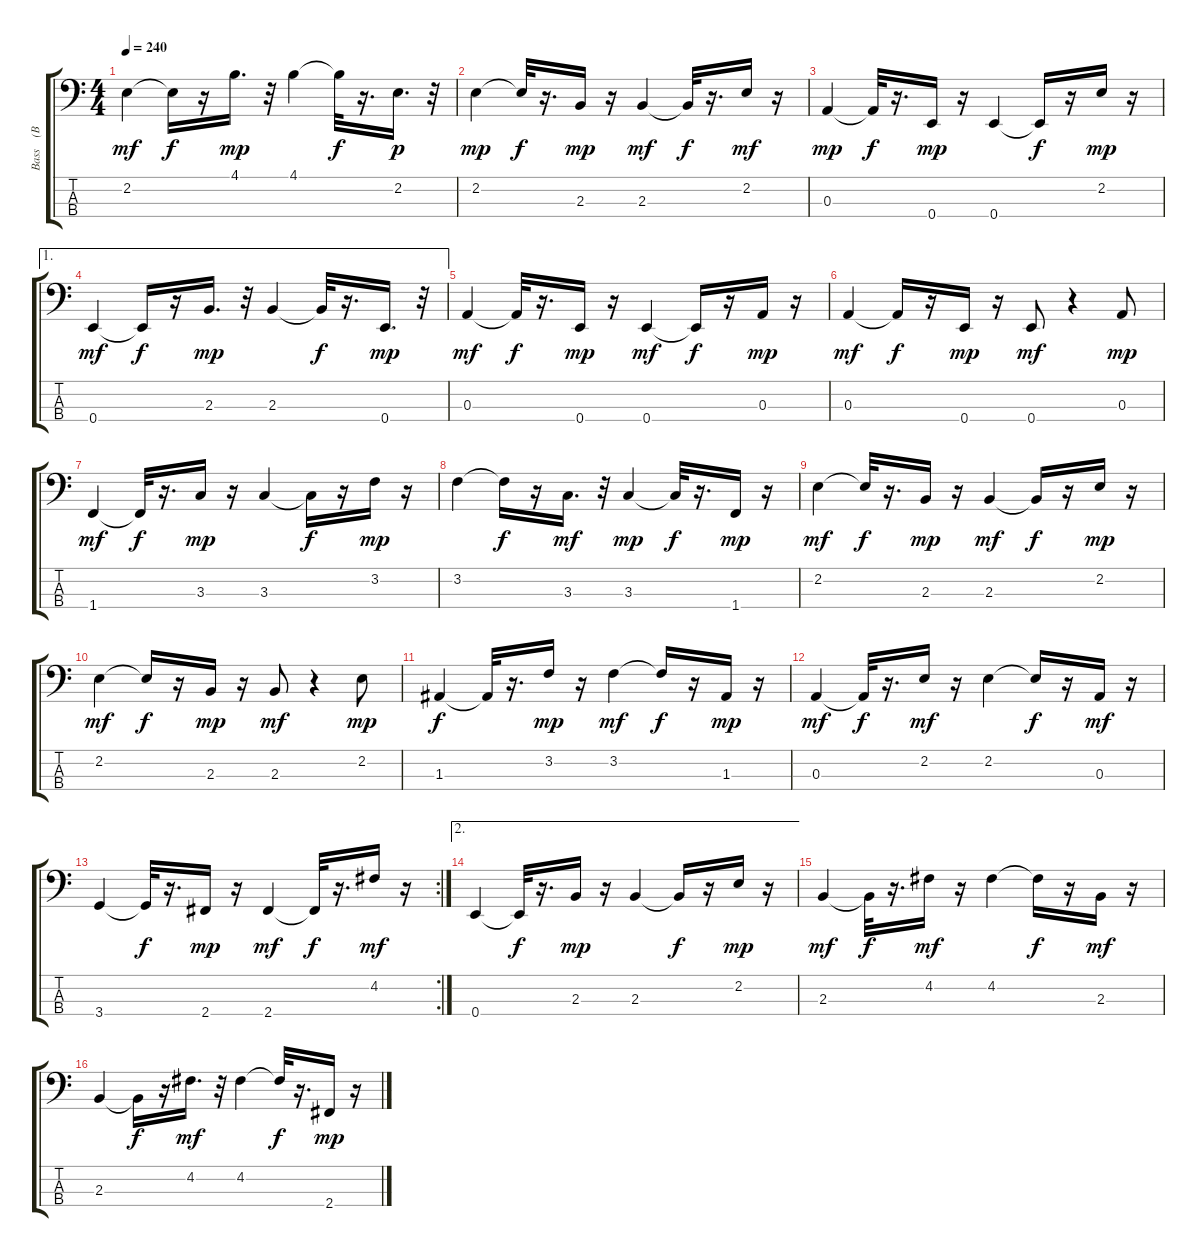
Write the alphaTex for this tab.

\track ("Bass    (BB)" "Bass    (B") {instrument acousticbass}
\staff {score tabs}
\tuning (G2 D2 A1 E1) {hide}
\ts (4 4)
\tempo 240
\clef f4
\ks c
2.2.4{dy mf} 2.2{t}.16{dy f} r.16 4.1.16{d dy mp} r.32 4.1.4 4.1{t}.32{dy f} r.16{d} 2.2.16{d dy p} r.32 |
2.2.4{dy mp} 2.2{t}.32{dy f} r.16{d} 2.3.16{dy mp} r.16 2.3.4{dy mf} 2.3{t}.32{dy f} r.16{d} 2.2.16{dy mf} r.16 |
0.3.4{dy mp} 0.3{t}.32{dy f} r.16{d} 0.4.16{dy mp} r.16 0.4.4 0.4{t}.16{dy f} r.16 2.2.16{dy mp} r.16 |
\ae 1
0.4.4{dy mf} 0.4{t}.16{dy f} r.16 2.3.16{d dy mp} r.32 2.3.4 2.3{t}.32{dy f} r.16{d} 0.4.16{d dy mp} r.32 |
0.3.4{dy mf} 0.3{t}.32{dy f} r.16{d} 0.4.16{dy mp} r.16 0.4.4{dy mf} 0.4{t}.16{dy f} r.16 0.3.16{dy mp} r.16 |
0.3.4{dy mf} 0.3{t}.16{dy f} r.16 0.4.16{dy mp} r.16 0.4.8{dy mf} r.4 0.3.8{dy mp} |
1.4.4{dy mf} 1.4{t}.32{dy f} r.16{d} 3.3.16{dy mp} r.16 3.3.4 3.3{t}.16{dy f} r.16 3.2.16{dy mp} r.16 |
3.2.4 3.2{t}.16{dy f} r.16 3.3.16{d dy mf} r.32 3.3.4{dy mp} 3.3{t}.32{dy f} r.16{d} 1.4.16{dy mp} r.16 |
2.2.4{dy mf} 2.2{t}.32{dy f} r.16{d} 2.3.16{dy mp} r.16 2.3.4{dy mf} 2.3{t}.16{dy f} r.16 2.2.16{dy mp} r.16 |
2.2.4{dy mf} 2.2{t}.16{dy f} r.16 2.3.16{dy mp} r.16 2.3.8{dy mf} r.4 2.2.8{dy mp} |
1.3.4{dy f} 1.3{t}.32 r.16{d} 3.2.16{dy mp} r.16 3.2.4{dy mf} 3.2{t}.16{dy f} r.16 1.3.16{dy mp} r.16 |
0.3.4{dy mf} 0.3{t}.32{dy f} r.16{d} 2.2.16{dy mf} r.16 2.2.4 2.2{t}.16{dy f} r.16 0.3.16{dy mf} r.16 |
\rc 2
3.4.4 3.4{t}.32{dy f} r.16{d} 2.4.16{dy mp} r.16 2.4.4{dy mf} 2.4{t}.32{dy f} r.16{d} 4.2.16{dy mf} r.16 |
\ae 2
0.4.4 0.4{t}.32{dy f} r.16{d} 2.3.16{dy mp} r.16 2.3.4 2.3{t}.16{dy f} r.16 2.2.16{dy mp} r.16 |
2.3.4{dy mf} 2.3{t}.32{dy f} r.16{d} 4.2.16{dy mf} r.16 4.2.4 4.2{t}.16{dy f} r.16 2.3.16{dy mf} r.16 |
2.3.4 2.3{t}.16{dy f} r.16 4.2.16{d dy mf} r.32 4.2.4 4.2{t}.32{dy f} r.16{d} 2.4.16{dy mp} r.16
